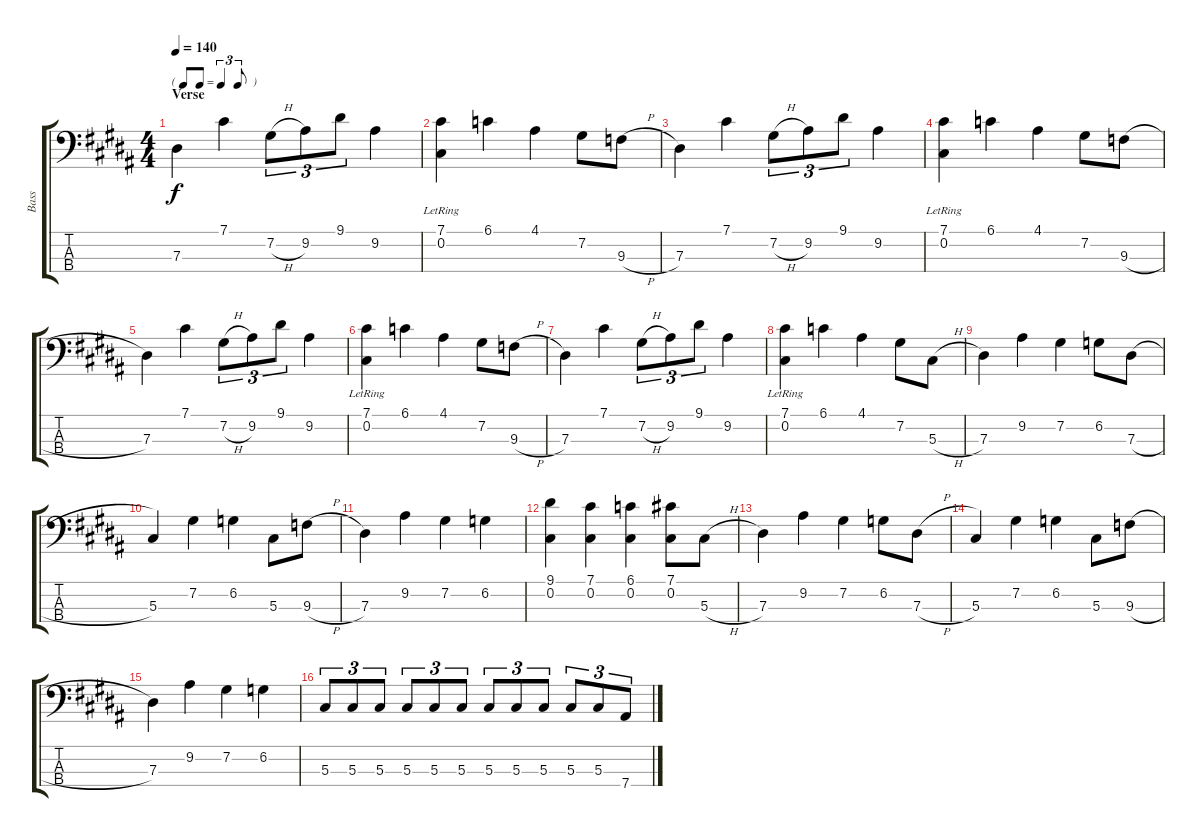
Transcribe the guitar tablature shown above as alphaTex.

\track ("Bass" "Bass") {instrument electricbassfinger}
\staff {score tabs}
\tuning (Gb2 Db2 Ab1 Eb1) {hide}
\ts (4 4)
\tf triplet8th
\section ("" "Verse")
\tempo 140
\clef f4
\ks b
7.3.4{dy f} 7.1.4 7.2{h}.8{tu (3 2)} 9.2.8{tu (3 2)} 9.1.8{tu (3 2)} 9.2.4 |
(7.1 0.2{lr}).4 6.1.4 4.1.4 7.2.8 9.3{h}.8 |
7.3.4 7.1.4 7.2{h}.8{tu (3 2)} 9.2.8{tu (3 2)} 9.1.8{tu (3 2)} 9.2.4 |
(7.1 0.2{lr}).4 6.1.4 4.1.4 7.2.8 9.3{h}.8 |
7.3.4 7.1.4 7.2{h}.8{tu (3 2)} 9.2.8{tu (3 2)} 9.1.8{tu (3 2)} 9.2.4 |
(7.1 0.2{lr}).4 6.1.4 4.1.4 7.2.8 9.3{h}.8 |
7.3.4 7.1.4 7.2{h}.8{tu (3 2)} 9.2.8{tu (3 2)} 9.1.8{tu (3 2)} 9.2.4 |
(7.1 0.2{lr}).4 6.1.4 4.1.4 7.2.8 5.3{h}.8 |
7.3.4 9.2.4 7.2.4 6.2.8 7.3{h}.8 |
5.3.4 7.2.4 6.2.4 5.3.8 9.3{h}.8 |
7.3.4 9.2.4 7.2.4 6.2.4 |
(9.1 0.2).4 (7.1 0.2).4 (6.1 0.2).4 (7.1 0.2).8 5.3{h}.8 |
7.3.4 9.2.4 7.2.4 6.2.8 7.3{h}.8 |
5.3.4 7.2.4 6.2.4 5.3.8 9.3{h}.8 |
7.3.4 9.2.4 7.2.4 6.2.4 |
5.3.8{tu (3 2)} 5.3.8{tu (3 2)} 5.3.8{tu (3 2)} 5.3.8{tu (3 2)} 5.3.8{tu (3 2)} 5.3.8{tu (3 2)} 5.3.8{tu (3 2)} 5.3.8{tu (3 2)} 5.3.8{tu (3 2)} 5.3.8{tu (3 2)} 5.3.8{tu (3 2)} 7.4.8{tu (3 2)}
